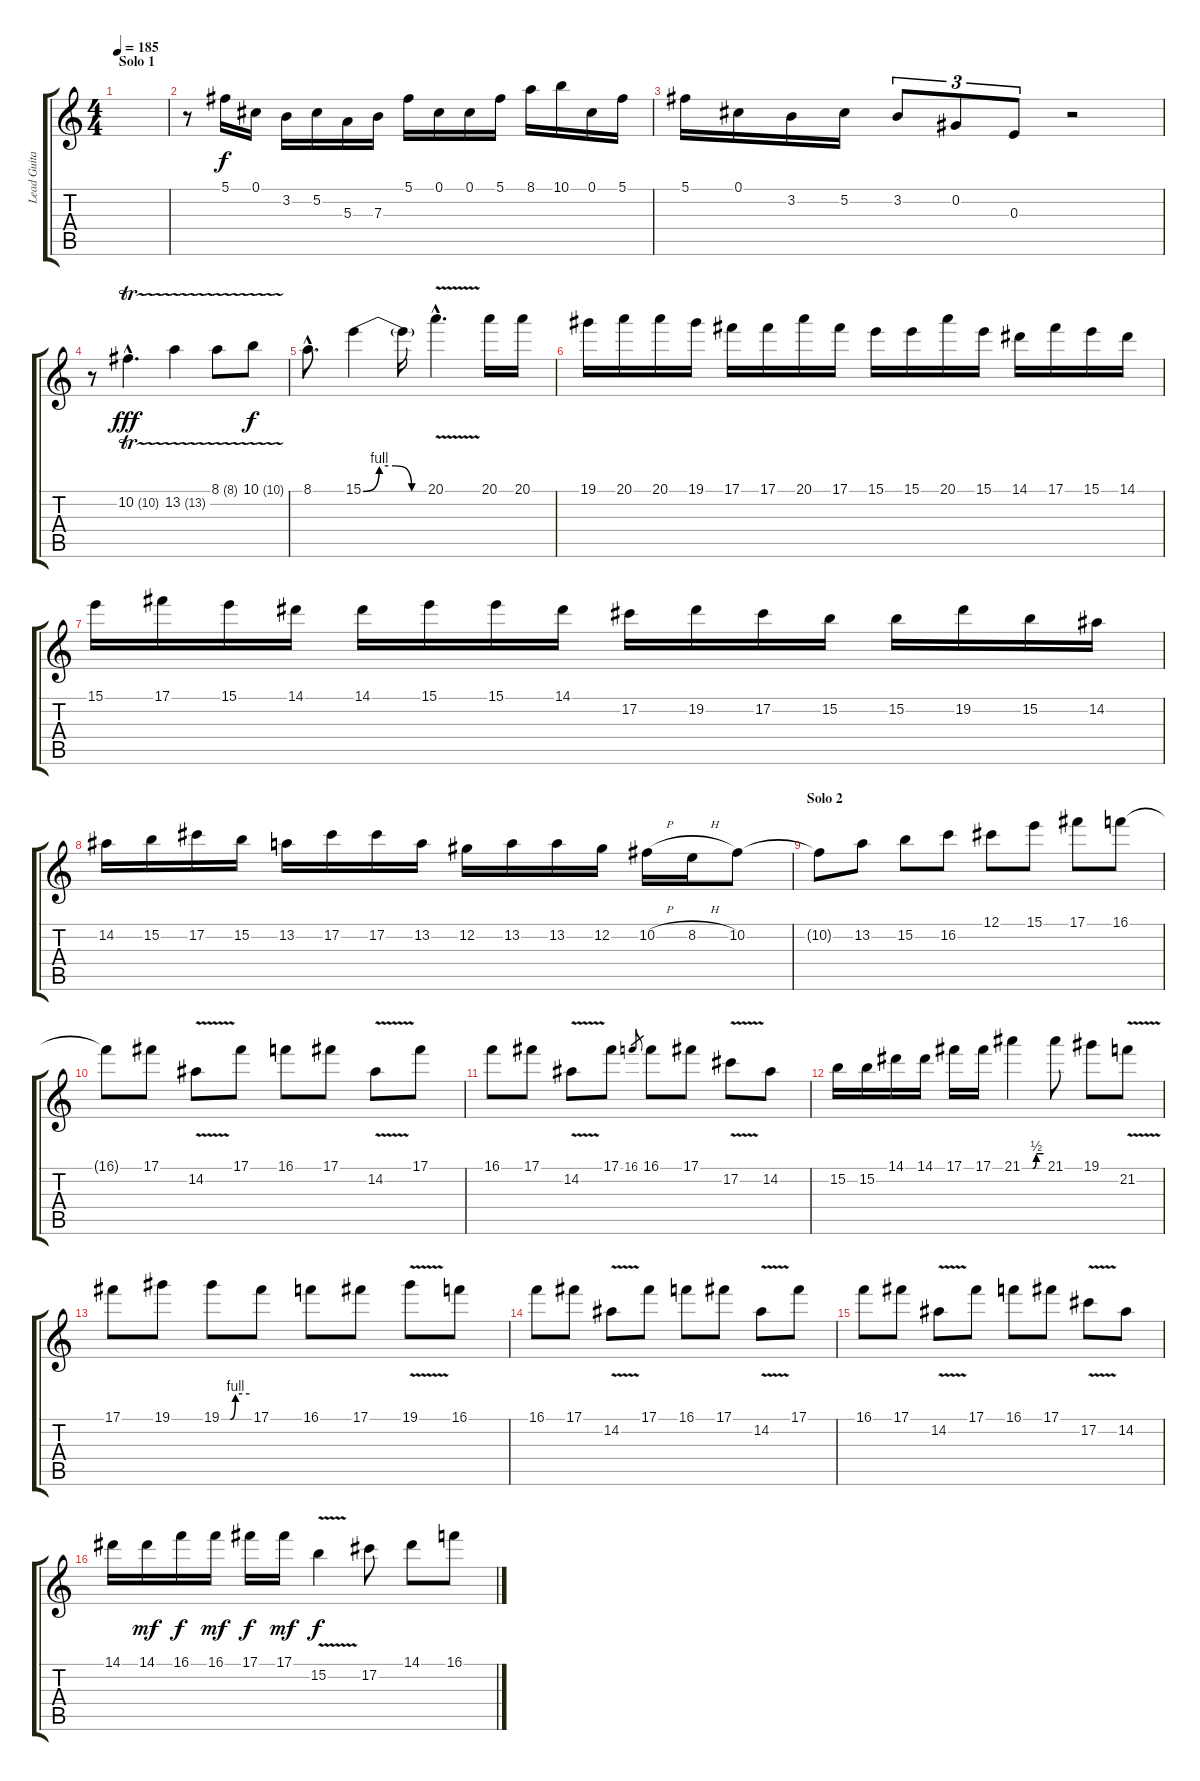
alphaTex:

\track ("Lead Guitar 1" "Lead Guita") {instrument distortionguitar}
\staff {score tabs}
\tuning (Db4 Ab3 E3 B2 Gb2 Db2) {hide}
\ts (4 4)
\section ("" "Solo 1")
\tempo 185
\clef g2
\ks c
|
r.8{volume 15} 5.1.16 0.1.16 3.2.16 5.2.16 5.3.16 7.3.16 5.1.16 0.1.16 0.1.16 5.1.16 8.1.16 10.1.16 0.1.16 5.1.16 |
5.1.16 0.1.16 3.2.16 5.2.16 3.2.8{tu (3 2)} 0.2.8{tu (3 2)} 0.3.8{tu (3 2)} r.2 |
r.8 10.2{tr (10 64) hac}.4{d dy fff} 13.2{tr (13 64)}.4 8.1{tr (8 64)}.8 10.1{tr (10 64)}.8{dy f} |
8.1{hac}.8{d} 15.1{be (custom 0 0 15 4 30 4 45 0 60 0)}.4 15.1{t}.16 20.1{v hac}.4{d} 20.1.16 20.1.16 |
19.1.16 20.1.16 20.1.16 19.1.16 17.1.16 17.1.16 20.1.16 17.1.16 15.1.16 15.1.16 20.1.16 15.1.16 14.1.16 17.1.16 15.1.16 14.1.16 |
15.1.16 17.1.16 15.1.16 14.1.16 14.1.16 15.1.16 15.1.16 14.1.16 17.2.16 19.2.16 17.2.16 15.2.16 15.2.16 19.2.16 15.2.16 14.2.16 |
14.2.16 15.2.16 17.2.16 15.2.16 13.2.16 17.2.16 17.2.16 13.2.16 12.2.16 13.2.16 13.2.16 12.2.16 10.2{h}.16 8.2{h}.16 10.2.8 |
\section ("" "Solo 2")
10.2{t}.8 13.2.8 15.2.8 16.2.8 12.1.8 15.1.8 17.1.8 16.1.8 |
16.1{t}.8 17.1.8 14.2{v}.8 17.1.8 16.1.8 17.1.8 14.2{v}.8 17.1.8 |
16.1.8 17.1.8 14.2{v}.8 17.1.8 16.1.8{gr} 16.1.8 17.1.8 17.2{v}.8 14.2.8 |
15.2.16 15.2.16 14.1.16 14.1.16 17.1.16 17.1.16 21.1{be (custom 0 0 30 0 40 2 60 2)}.4 21.1.8 19.1.8 21.2{v}.8 |
17.1.8 19.1.8 19.1{be (custom 0 0 15 0 19 0 30 4 60 4)}.8 17.1.8 16.1.8 17.1.8 19.1{v}.8 16.1.8 |
16.1.8 17.1.8 14.2{v}.8 17.1.8 16.1.8 17.1.8 14.2{v}.8 17.1.8 |
16.1.8 17.1.8 14.2{v}.8 17.1.8 16.1.8 17.1.8 17.2{v}.8 14.2.8 |
14.1.16 14.1.16{dy mf} 16.1.16{dy f} 16.1.16{dy mf} 17.1.16{dy f} 17.1.16{dy mf} 15.2{v}.4{dy f} 17.2.8 14.1.8 16.1.8
